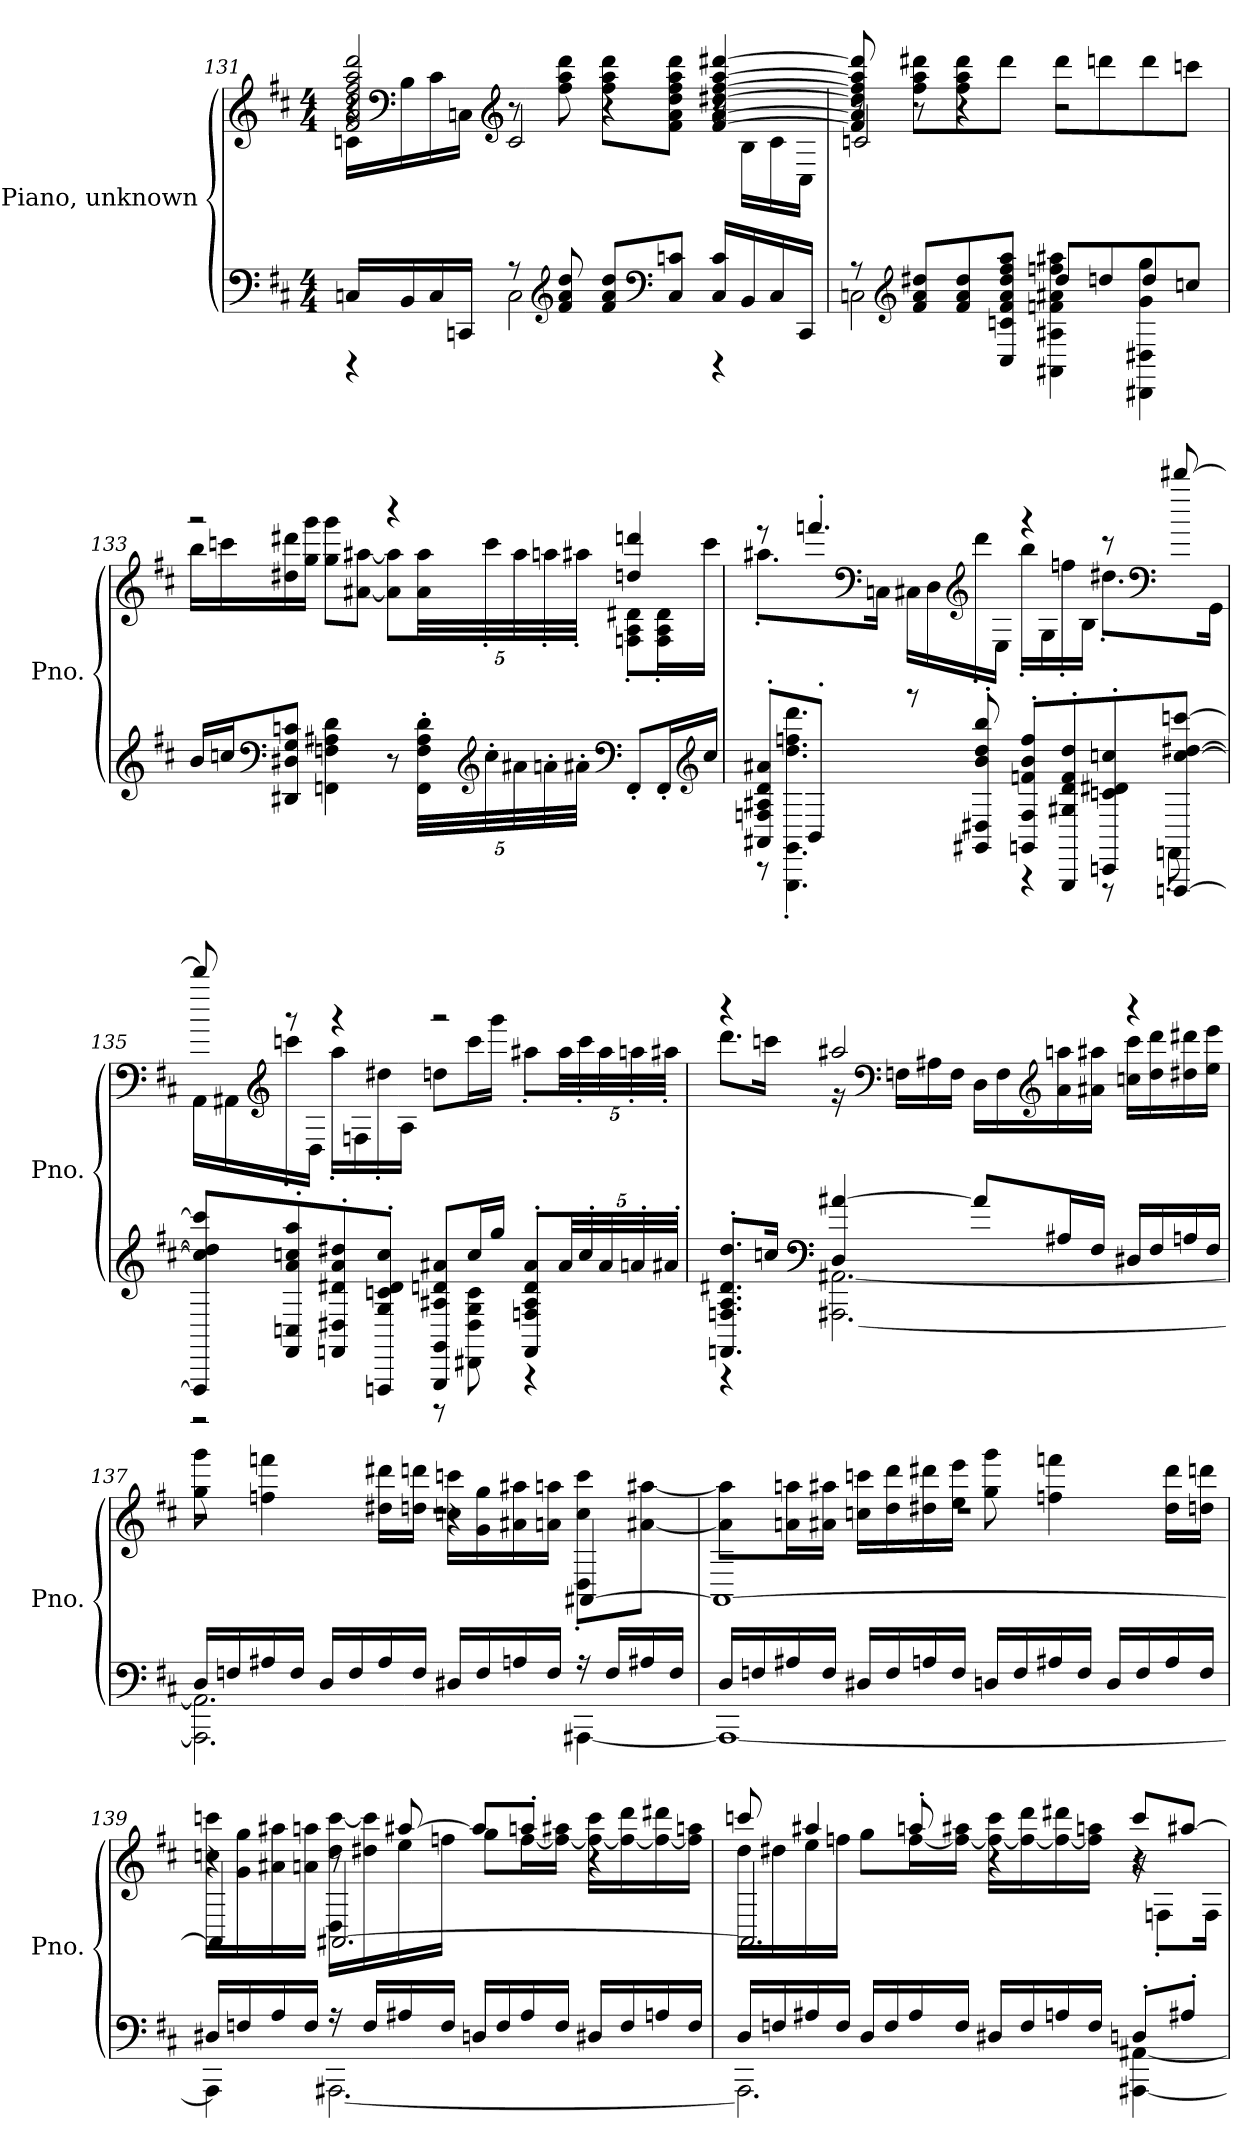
**kern	**kern
*part1	*part1
*staff2	*staff1
*I"Piano, unknown	*
*I'Pno.	*
!!LO:LB:g=z
*clefF4	*clefG2
*k[f#c#]	*k[f#c#]
*M4/4	*M4/4
=131	=131
*^	*^
*	*	*	*^
16Cn/LL	4r	2f#/ 2a/ 2dd/ 2ff#/ 2aa/ 2ddd/	16cn\LL	4r
*	*	*clefF4	*	*
16BB/	.	.	16B\	.
16C/	.	.	16c\	.
16CCn/JJ	.	.	16Cn\JJ	.
*	*	*clefG2	*	*
8r	2C\	.	8r	2c/
*clefG2	*	*	*	*
8f#/ 8a/ 8dd/	.	.	8ff#\ 8aa\ 8ddd\	.
8f#/ 8a/ 8dd/L	.	4r	8ff#\ 8aa\ 8ddd\L	.
*clefF4	*	*	*	*
8C/ 8cn/J	.	.	8f#\ 8a\ 8dd\ 8ff#\ 8aa\ 8ddd\J	.
16C/ 16c/LL	4r	[4f#/ [4a/ [4dd#X/ [4ff#/ [4aa/ [4ddd#X/	16r	4r
16BB/	.	.	16B\LL	.
16C/	.	.	16c\	.
16CC/JJ	.	.	16C\JJ	.
=132	=132	=132	=132	=132
8r	2Cn\	8f#/] 8a/] 8dd#/] 8ff#/] 8aa/] 8ddd#/]	8r	2cn/
*clefG2	*	*	*	*
8f#/ 8a/ 8dd#X/L	.	8r	8ff#\ 8aa\ 8ddd#X\L	.
8f#/ 8a/ 8dd#/	.	4r	8ff#\ 8aa\ 8ddd#\	.
8C/ 8cn/ 8f#/ 8a/ 8dd#/ 8ff#/ 8aa/J	.	.	8ddd#\J	.
8dd#/L	4AA#X\ 4A#X\ 4fn\ 4a#X\ 4ffn\ 4aa#X\	2r	8ddd#\L	2r
8ddn/	.	.	8dddn\	.
8dd/	4DD#X\ 4D#X\ 4g\ 4gg\	.	8ddd\	.
8ccn/J	.	.	8cccn\J	.
*v	*v	*	*	*
*	*	*v	*v
!!LO:LB:g=z
=133	=133	=133
16b/LL	2r	16bb\LL
16ccn/J	.	16cccn\
*clefF4	*	*
8DD#X/ 8D#X/ 8G/ 8cn/J	.	16dd#X\ 16ddd#X\
.	.	16gg\ 16ggg\JJ
4FFn\ 4Fn\ 4A#X\ 4d\	.	8gg\ 8ggg\L
.	.	[8a#X\ [8aa#X\J
8r	4r	8a#\] 8aa#\]L
*Xbrackettup	*	*Xbrackettup
40FF\' 40F\' 40A#\' 40d\'LLL	.	40a#\ 40aa#\LL
*clefG2	*	*
40cc'\	.	40ccc'\
40a#X\	.	40aa#\
40an'\	.	40aan'\
40a#X'\JJJ	.	40aa#X'\JJJ
*clefF4	*	*
8FF'/L	4ddn/ 4dddn/	8Fn\' 8A\' 8d#X\'L
16FF'/L	.	16F\' 16A\' 16d#\'L
*clefG2	*	*
16cc/JJ	.	16ccc\JJ
!!LO:LB:g=z	!!
=134	=134	=134
*^	*	*
8AA#X/' 8Fn/' 8A#X/' 8d/' 8a#X/'L	8r	8r	8.aa#X'\L
8BB'/J	4.GGG\' 4.GG\' 4.dd\' 4.ffn\' 4.ddd\'	4.fffn'/	.
*	*	*clefF4	*
.	.	.	16Cn\Jk
8r	.	.	16C#X\LL
.	.	.	16D\
*	*	*clefG2	*
8GG#X/' 8D#X/' 8b/' 8dd/' 8bb/'	.	.	16ddd'\
.	.	.	16E\JJ
8GGn/' 8F/' 8fn/' 8b/' 8ff/'L	4r	4r	16bb'\LL
.	.	.	16G\
8GGG/' 8G#X/' 8d/' 8f/' 8dd/'	.	.	16ffn'\
.	.	.	16B\JJ
8CCn/' 8cn/' 8d#X/' 8ccn/'	8r	8r	8.dd#X'\L
*	*	*clefF4	*
[8FFFn/ [8cc/ [8dd#X/ [8cccn/J	8FFn'\	[8ddd#X/	.
.	.	.	16GG\Jk
!!LO:PB:g=z	!!
=135	=135	=135	=135
8FFF/] 8cc/] 8dd#/] 8ccc/]L	2r	8ddd#/]	16AA\LL
.	.	.	16AA#X\
*	*	*clefG2	*
8FF#/' 8Cn/' 8a/' 8ccn/' 8aa/'	.	8r	16cccn'\
.	.	.	16D\JJ
8FFn/' 8D#X/' 8d#X/' 8a/' 8dd#X/'	.	4r	16aa'\LL
.	.	.	16Fn\
8FFFn/' 8G/' 8cn/' 8d#/' 8cc/'J	.	.	16dd#X'\
.	.	.	16A\JJ
8GGG/ 8GG/ 8A#X/ 8dn/ 8a#X/L	8r	2r	8ddn\L
16cc/L	8DD#X\ 8D#\ 8G\ 8c\	.	16ccc\L
16gg/JJ	.	.	16ggg\JJ
8FF/' 8Fn/' 8A#/' 8d/' 8a#/'L	4r	.	8aa#X'\L
40a#/LL	.	.	40aa#\LL
40cc'/	.	.	40ccc'\
40a#/	.	.	40aa#\
40an'/	.	.	40aan'\
40a#X'/JJJ	.	.	40aa#X'\JJJ
!!LO:LB:g=z	!!
=136	=136	=136	=136
8.FFn/' 8.Fn/' 8.A/' 8.d#X/' 8.dd/'L	4r	4r	8.ddd\L
16ccn/Jk	.	.	16cccn\Jk
*clefF4	*	*	*
4D/ [4a#X/	[2.AAA#X\ [2.AA#X\	2aa#X/	16r
*	*	*clefF4	*
.	.	.	16Fn\LL
.	.	.	16A#X\
.	.	.	16F\JJ
8a#/L]	.	.	16D\LL
.	.	.	16F\
*	*	*clefG2	*
16A#X/L	.	.	16a\ 16aan\
16F/JJ	.	.	16a#X\ 16aa#X\JJ
16D#X/LL	.	4r	16ccn\ 16ccc\LL
16F/	.	.	16dd\ 16ddd\
16An/	.	.	16dd#X\ 16ddd#X\
16F/JJ	.	.	16ee\ 16eee\JJ
!!LO:LB:g=z
=137	=137	=137	=137
*	*	*	*^
16D/LL	2.AAA#\] 2.AA#\]	1r	8gg\ 8ggg\	2r
16Fn/	.	.	.	.
16A#X/	.	.	4ffn\ 4fffn\	.
16F/JJ	.	.	.	.
16D/LL	.	.	.	.
16F/	.	.	.	.
16A#/	.	.	16dd#X\ 16ddd#X\LL	.
16F/JJ	.	.	16ddn\ 16dddn\JJ	.
16D#X/LL	.	.	16ccn\ 16cccn\LL	4r
16F/	.	.	16g\ 16gg\	.
16An/	.	.	16a#X\ 16aa#X\	.
16F/JJ	.	.	16an\ 16aan\JJ	.
16r	[4AAA#X\	.	8D\' 8cc\' 8ccc\'L	[4AA#X/
16F/LL	.	.	.	.
16A#X/	.	.	[8a#X\ [8aa#X\J	.
16F/JJ	.	.	.	.
!!LO:LB:g=z	!!	!!
=138	=138	=138	=138	=138
16D/LL	1AAA#_	1r	8a#\] 8aa#\]L	1AA#_
16Fn/	.	.	.	.
16A#X/	.	.	16an\ 16aan\L	.
16F/JJ	.	.	16a#X\ 16aa#X\JJ	.
16D#X/LL	.	.	16ccn\ 16cccn\LL	.
16F/	.	.	16dd\ 16ddd\	.
16An/	.	.	16dd#X\ 16ddd#X\	.
16F/JJ	.	.	16ee\ 16eee\JJ	.
16Dn/LL	.	.	8gg\ 8ggg\	.
16F/	.	.	.	.
16A#X/	.	.	4ffn\ 4fffn\	.
16F/JJ	.	.	.	.
16D/LL	.	.	.	.
16F/	.	.	.	.
16A#/	.	.	16dd#\ 16ddd#\LL	.
16F/JJ	.	.	16ddn\ 16dddn\JJ	.
!!LO:LB:g=z	!!	!!
=139	=139	=139	=139	=139
16D#X/LL	4AAA#\]	4r	16ccn\ 16cccn\LL	4AA#/]
16Fn/	.	.	16g\ 16gg\	.
16A/	.	.	16a#X\ 16aa#X\	.
16F/JJ	.	.	16an\ 16aan\JJ	.
16r	[2.AAA#X\	8r	16D\ 16dd\ [16ccc\LL	[2.AA#X/
16F/LL	.	.	16dd#X\ 16ccc\]	.
16A#X/	.	[8aa#X/	16ee\	.
16F/JJ	.	.	16ffn\JJ	.
16Dn/LL	.	8aa#/L]	8gg\L	.
16F/	.	.	.	.
16A#/	.	8aan'/J	[16ff\L	.
16F/JJ	.	.	16ff\_ 16aa#X\JJ	.
16D#X/LL	.	4r	16ff\_ 16ccc\LL	.
16F/	.	.	16ff\_ 16ddd\	.
16An/	.	.	16ff\_ 16ddd#X\	.
16F/JJ	.	.	16ff\] 16aan\JJ	.
!!LO:LB:g=z	!!	!!
=140	=140	=140	=140	=140
16D/LL	2.AAA#\]	8cccn/	16dd\LL	2.AA#/]
16Fn/	.	.	16dd#X\	.
16A#X/	.	4aa#X/	16ee\	.
16F/JJ	.	.	16ffn\JJ	.
16D/LL	.	.	8gg\L	.
16F/	.	.	.	.
16A#/	.	8aan'/	[16ff\L	.
16F/JJ	.	.	16ff\_ 16aa#X\JJ	.
16D#X/LL	.	4r	16ff\_ 16ccc\LL	.
16F/	.	.	16ff\_ 16ddd\	.
16An/	.	.	16ff\_ 16ddd#X\	.
16F/JJ	.	.	16ff\] 16aan\JJ	.
8Dn'/L	[4AAA#X\ [4AA#X\	8ccc/L	16r	4r
.	.	.	8Fn'\L	.
8A#X'/J	.	[8aa#X/J	.	.
.	.	.	16F\Jk	.
*v	*v	*	*	*
*	*v	*v	*v
=	=
*-	*-
